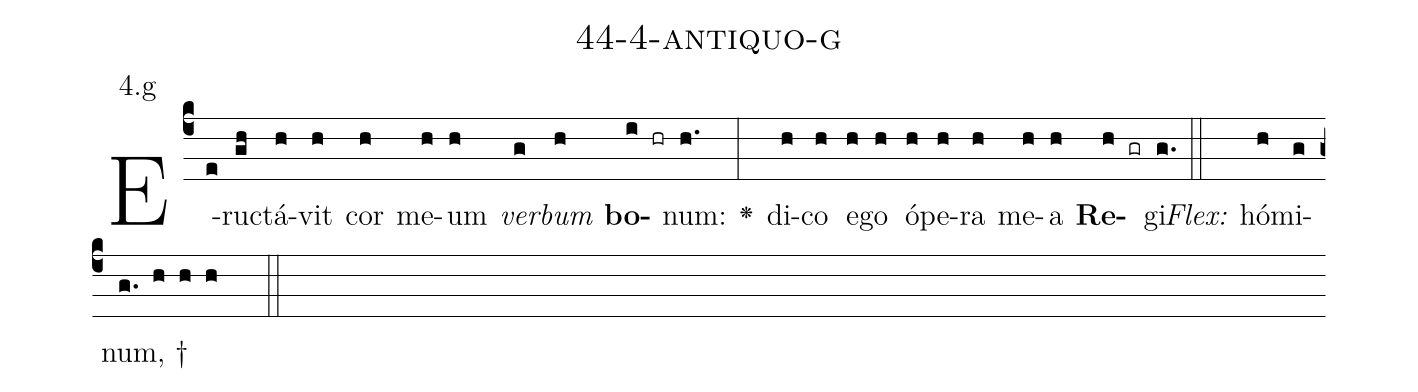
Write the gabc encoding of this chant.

name: 44-4-antiquo-g;
annotation: 4.g;
%%
(c4)E(e)ruc(gh)tá(h)vit(h) cor(h) me(h)um(h) <i>ver</i>(g)<i>bum</i>(h) <b>bo</b>(i hr)num:(h.) <v>\greheightstar</v>(:) di(h)co(h) e(h)go(h) ó(h)pe(h)ra(h) me(h)a(h) <b>Re</b>(h gr)gi.(g.) (::)
<i>Flex:</i>()  hó(h)mi(g)num, †(g. h h h  ::)

%E(h) u(h) o(h) u(h) a(h) e.(g.) (::)
